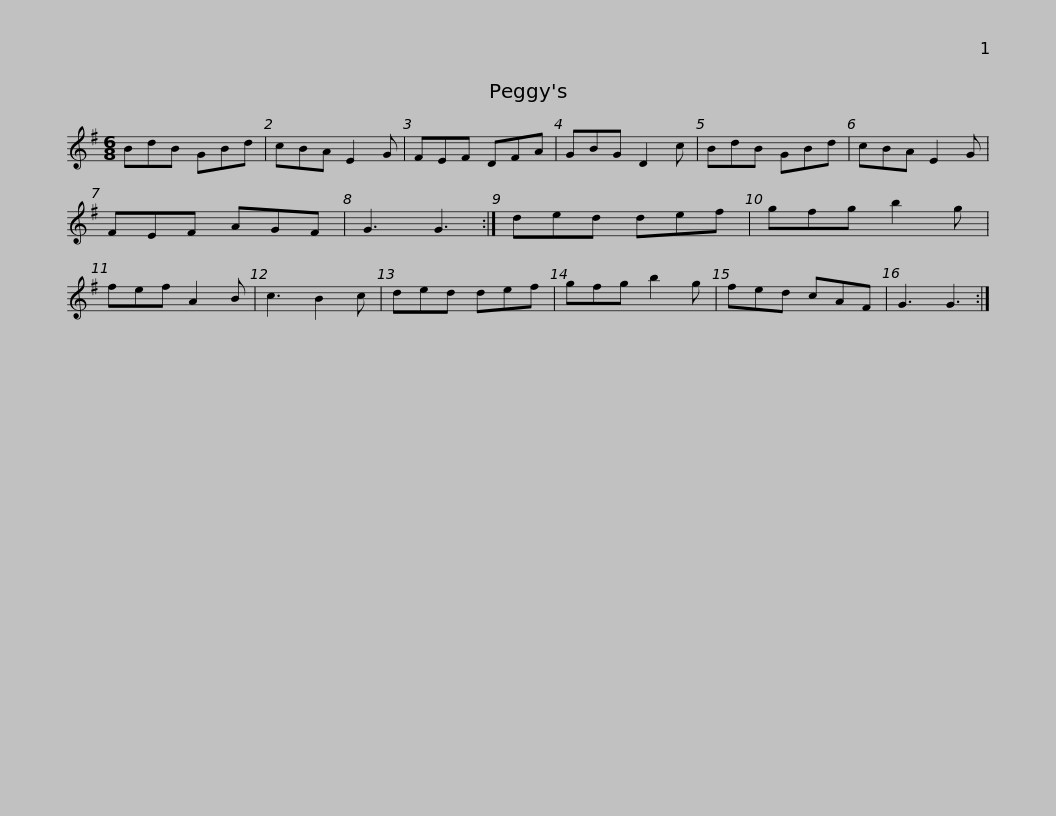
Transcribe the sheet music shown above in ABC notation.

X:1
L:1/8
M:6/8
I:linebreak $
K:G
V:1 treble
V:1
 BdB GBd | cBA E2 G | FEF DFA | GBG D2 c | BdB GBd | %5
 cBA E2 G | FEF AGF | G3 G3 :|$ ded def | gfg b2 g | %10
 fef A2 B | c3 B2 c | ded def | gfg b2 g | fed cAF | %15
 G3 G3 :| %16
